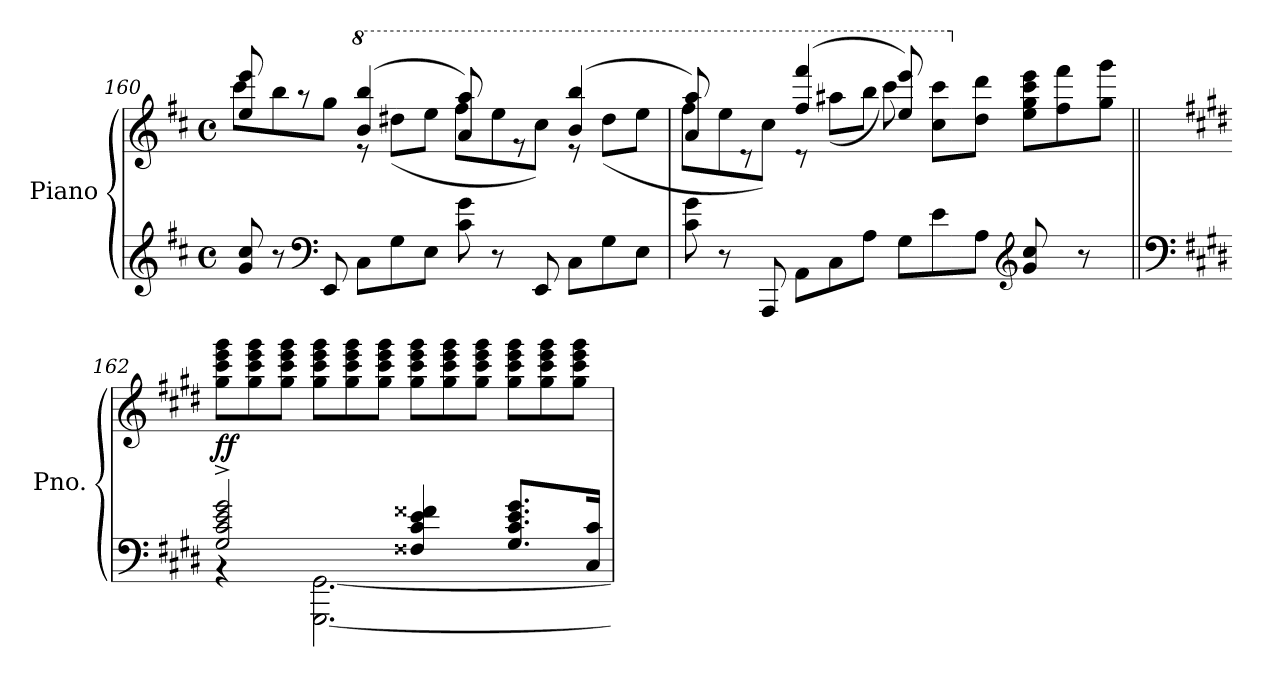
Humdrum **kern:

**kern	**kern	**dynam
*part1	*part1	*part1
*staff2	*staff1	*staff1/2
*I"Piano	*	*
*I'Pno.	*	*
*clefG2	*clefG2	*
*k[f#c#]	*k[f#c#]	*
*M4/4	*M4/4	*
*met(c)	*met(c)	*
=160	=160	=160
*	*^	*
*Xtuplet	*	*Xtuplet	*
12g/ 12cc#/	8ee/ 8eee/	12ccc#\L	.
12r	.	12bb\	.
.	8raa	.	.
*clefF4	*	*	*
12EE/	.	12gg\J	.
*	*8va	*	*
*	*MM120	*	*
12C#\L	(4bb/ 4bbb/	12r	.
12G\	.	(12ddd#X\L	.
12E\J	.	12eee\J	.
12c#\ 12g\	8aa/ 8aaa/)	12fff#\L	.
12r	.	12eee\	.
.	8rff	.	.
12EE/	.	12ccc#\J)	.
*	*MM124	*	*
12C#\L	(4bb/ 4bbb/	12r	.
12G\	.	(12ddd#\L	.
12E\J	.	12eee\J	.
=161	=161	=161	=161
12c#\ 12g\	8aa/ 8aaa/)	12fff#\L	.
12r	.	12eee\	.
.	8rdd	.	.
12AAA/	.	12ccc#\J)	.
12AA\L	(4fff#/ 4ffff#/	12rdd	.
12C#\	.	(12aaa#X\L	.
12A\J	.	12bbb\J	.
12G\L	8eee/ 8eeee/)	12cccc#\)	.
12e\	.	12ccc#\ 12cccc#\L	.
*	*X8va	*	*
.	8rcyy	.	.
12A\J	.	12dd\ 12ddd\J	.
*clefG2	*	*	*
8g/ 8cc#/	4rcyy	12ee\ 12gg\ 12ccc#\ 12eee\L	.
.	.	12ff#\ 12fff#\	.
8r	.	.	.
.	.	12gg\ 12ggg\J	.
*	*v	*v	*
!!LO:PB:g=z
=162||	=162||	=162||
*clefF4	*	*
*k[f#c#g#d#]	*k[f#c#g#d#]	*
*	*MM132	*
*^	*^	*
!	!	!LO:TX:a:t=Più animato.	!	!
!	!	!	!	!LO:DY:b
*	*	*v	*v	*
2G#/^ 2c#/^ 2e/^ 2g#/^	4rBB	12gg#\ 12ccc#\ 12eee\ 12ggg#\L	ff
.	.	12gg#\ 12ccc#\ 12eee\ 12ggg#\	.
.	.	12gg#\ 12ccc#\ 12eee\ 12ggg#\J	.
.	[2.GGG#\ [2.GG#\	12gg#\ 12ccc#\ 12eee\ 12ggg#\L	.
.	.	12gg#\ 12ccc#\ 12eee\ 12ggg#\	.
.	.	12gg#\ 12ccc#\ 12eee\ 12ggg#\J	.
4F##X/ 4c#/ 4e/ 4f##X/	.	12gg#\ 12ccc#\ 12eee\ 12ggg#\L	.
.	.	12gg#\ 12ccc#\ 12eee\ 12ggg#\	.
.	.	12gg#\ 12ccc#\ 12eee\ 12ggg#\J	.
8.G#/ 8.c#/ 8.e/ 8.g#/L	.	12gg#\ 12ccc#\ 12eee\ 12ggg#\L	.
.	.	12gg#\ 12ccc#\ 12eee\ 12ggg#\	.
.	.	12gg#\ 12ccc#\ 12eee\ 12ggg#\J	.
16C#/ 16c#/Jk	.	.	.
*v	*v	*	*
=	=	=
*-	*-	*-
